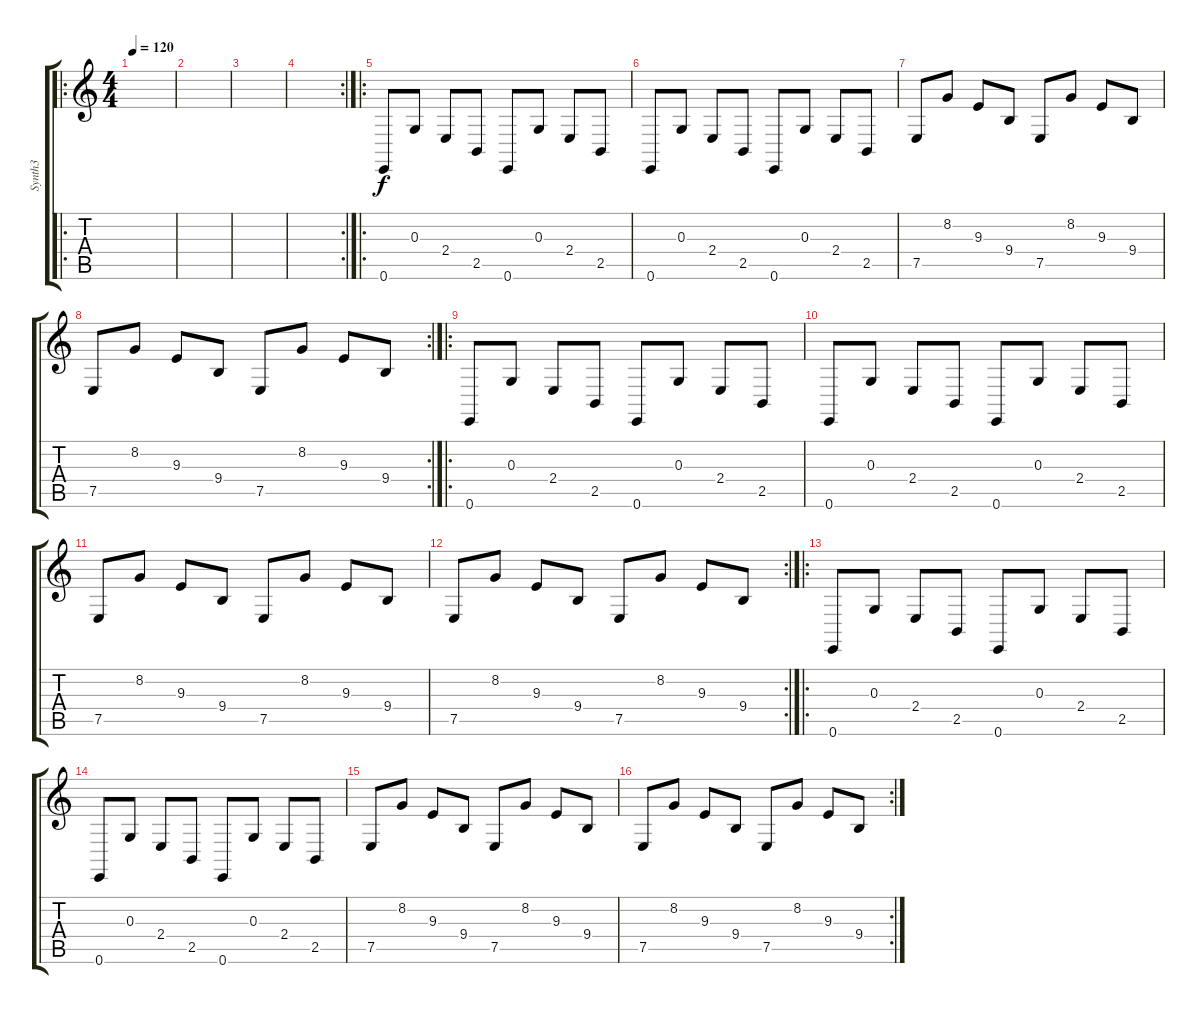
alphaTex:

\track ("Synth3" "Synth3") {instrument lead1square}
\staff {score tabs}
\tuning (E4 B3 G3 D3 A2 E2) {hide}
\ro
\ts (4 4)
\tempo 120
\clef g2
\ks c
|
|
|
\rc 2
|
\ro
0.6.8 0.3.8 2.4.8 2.5.8 0.6.8 0.3.8 2.4.8 2.5.8 |
0.6.8 0.3.8 2.4.8 2.5.8 0.6.8 0.3.8 2.4.8 2.5.8 |
7.5.8 8.2.8 9.3.8 9.4.8 7.5.8 8.2.8 9.3.8 9.4.8 |
\rc 2
7.5.8 8.2.8 9.3.8 9.4.8 7.5.8 8.2.8 9.3.8 9.4.8 |
\ro
0.6.8 0.3.8 2.4.8 2.5.8 0.6.8 0.3.8 2.4.8 2.5.8 |
0.6.8 0.3.8 2.4.8 2.5.8 0.6.8 0.3.8 2.4.8 2.5.8 |
7.5.8 8.2.8 9.3.8 9.4.8 7.5.8 8.2.8 9.3.8 9.4.8 |
\rc 2
7.5.8 8.2.8 9.3.8 9.4.8 7.5.8 8.2.8 9.3.8 9.4.8 |
\ro
0.6.8 0.3.8 2.4.8 2.5.8 0.6.8 0.3.8 2.4.8 2.5.8 |
0.6.8 0.3.8 2.4.8 2.5.8 0.6.8 0.3.8 2.4.8 2.5.8 |
7.5.8 8.2.8 9.3.8 9.4.8 7.5.8 8.2.8 9.3.8 9.4.8 |
\rc 2
7.5.8 8.2.8 9.3.8 9.4.8 7.5.8 8.2.8 9.3.8 9.4.8
